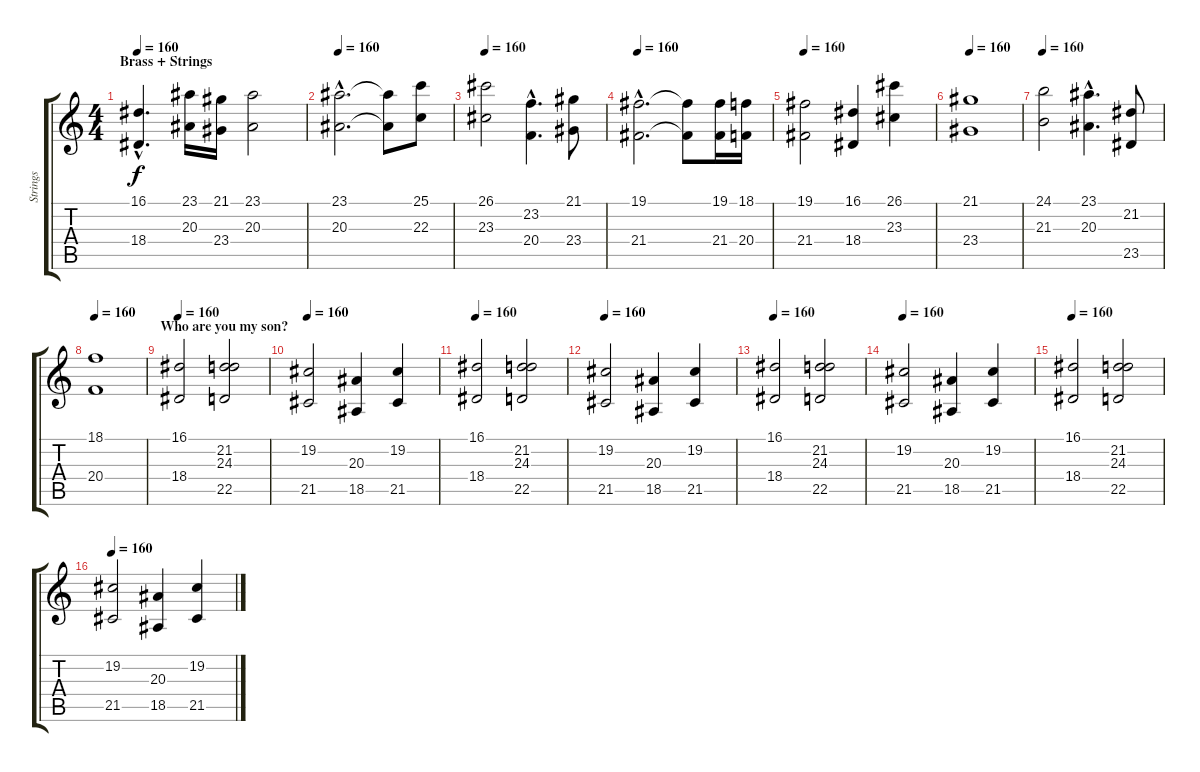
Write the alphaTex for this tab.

\track ("Strings" "Strings") {instrument stringensemble1}
\staff {score tabs}
\tuning (B3 Gb3 D3 A2 E2 B1) {hide}
\ts (4 4)
\section ("" "Brass + Strings")
\tempo 160
\clef g2
\ks c
(16.1{hac} 18.4{hac}).4{d dy f} (23.1 20.3).16 (21.1 23.4).16 (23.1 20.3).2 |
\tempo 160
(23.1{hac} 20.3{hac}).2{d} (23.1{t} 20.3{t}).8 (25.1 22.3).8 |
\tempo 160
(26.1 23.3).2 (23.2{hac} 20.4{hac}).4{d} (21.1 23.4).8 |
\tempo 160
(19.1{hac} 21.4{hac}).2{d} (19.1{t} 21.4{t}).8 (19.1 21.4).16 (18.1 20.4).16 |
\tempo 160
(19.1 21.4).2 (16.1 18.4).4 (26.1 23.3).4 |
\tempo 160
(21.1 23.4).1 |
\tempo 160
(24.1 21.3).2 (23.1{hac} 20.3{hac}).4{d} (21.2 23.5).8 |
\tempo 160
(18.1 20.4).1 |
\section ("" "Who are you my son?")
\tempo 160
(16.1 18.4).2 (21.2 24.3 22.5).2 |
\tempo 160
(19.2 21.5).2 (20.3 18.5).4 (19.2 21.5).4 |
\tempo 160
(16.1 18.4).2 (21.2 24.3 22.5).2 |
\tempo 160
(19.2 21.5).2 (20.3 18.5).4 (19.2 21.5).4 |
\tempo 160
(16.1 18.4).2 (21.2 24.3 22.5).2 |
\tempo 160
(19.2 21.5).2 (20.3 18.5).4 (19.2 21.5).4 |
\tempo 160
(16.1 18.4).2 (21.2 24.3 22.5).2 |
\tempo 160
(19.2 21.5).2 (20.3 18.5).4 (19.2 21.5).4
